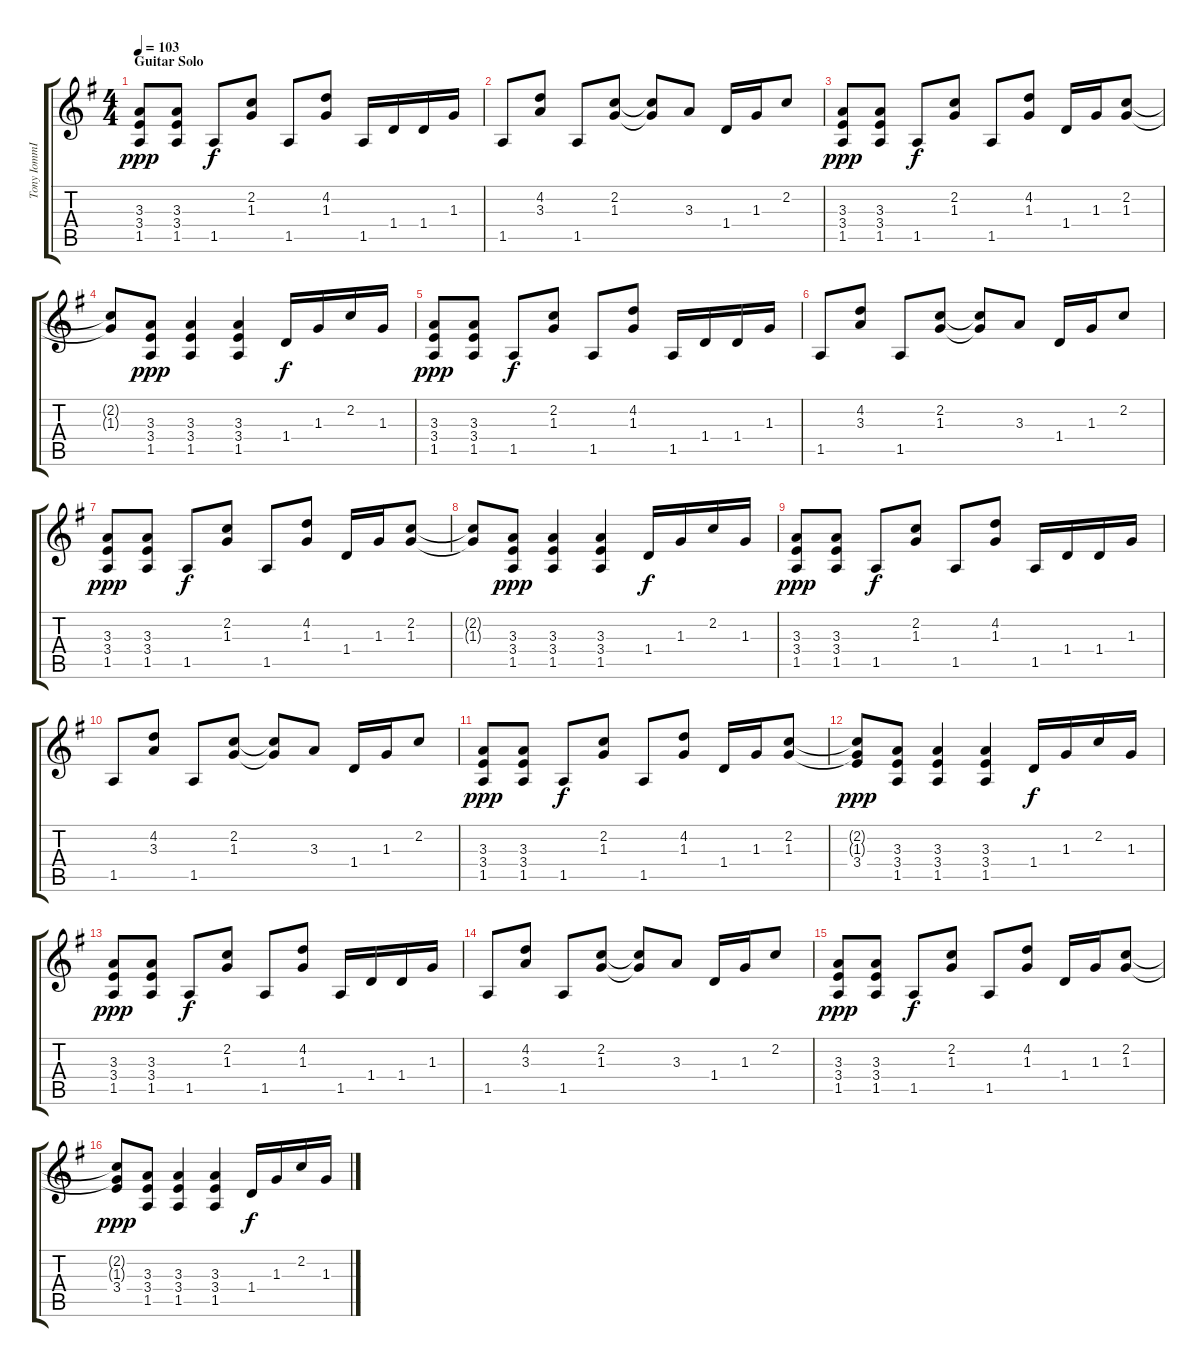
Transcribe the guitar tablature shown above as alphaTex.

\track ("Tony IommI Rhythm" "Tony IommI") {instrument distortionguitar}
\staff {score tabs}
\tuning (Eb4 Bb3 Gb3 Db3 Ab2 Eb2) {hide}
\ts (4 4)
\section ("" "Guitar Solo")
\tempo 103
\clef g2
\ks g
(3.3 3.4 1.5).8{dy ppp} (3.3 3.4 1.5).8 1.5.8{dy f} (2.2 1.3).8 1.5.8 (4.2 1.3).8 1.5.16 1.4.16 1.4.16 1.3.16 |
1.5.8 (4.2 3.3).8 1.5.8 (2.2 1.3).8 (2.2{t} 1.3{t}).8 3.3.8 1.4.16 1.3.16 2.2.8 |
(3.3 3.4 1.5).8{dy ppp} (3.3 3.4 1.5).8 1.5.8{dy f} (2.2 1.3).8 1.5.8 (4.2 1.3).8 1.4.16 1.3.16 (2.2 1.3).8 |
(2.2{t} 1.3{t}).8 (3.3 3.4 1.5).8{dy ppp} (3.3 3.4 1.5).4 (3.3 3.4 1.5).4 1.4.16{dy f} 1.3.16 2.2.16 1.3.16 |
(3.3 3.4 1.5).8{dy ppp} (3.3 3.4 1.5).8 1.5.8{dy f} (2.2 1.3).8 1.5.8 (4.2 1.3).8 1.5.16 1.4.16 1.4.16 1.3.16 |
1.5.8 (4.2 3.3).8 1.5.8 (2.2 1.3).8 (2.2{t} 1.3{t}).8 3.3.8 1.4.16 1.3.16 2.2.8 |
(3.3 3.4 1.5).8{dy ppp} (3.3 3.4 1.5).8 1.5.8{dy f} (2.2 1.3).8 1.5.8 (4.2 1.3).8 1.4.16 1.3.16 (2.2 1.3).8 |
(2.2{t} 1.3{t}).8 (3.3 3.4 1.5).8{dy ppp} (3.3 3.4 1.5).4 (3.3 3.4 1.5).4 1.4.16{dy f} 1.3.16 2.2.16 1.3.16 |
(3.3 3.4 1.5).8{dy ppp} (3.3 3.4 1.5).8 1.5.8{dy f} (2.2 1.3).8 1.5.8 (4.2 1.3).8 1.5.16 1.4.16 1.4.16 1.3.16 |
1.5.8 (4.2 3.3).8 1.5.8 (2.2 1.3).8 (2.2{t} 1.3{t}).8 3.3.8 1.4.16 1.3.16 2.2.8 |
(3.3 3.4 1.5).8{dy ppp} (3.3 3.4 1.5).8 1.5.8{dy f} (2.2 1.3).8 1.5.8 (4.2 1.3).8 1.4.16 1.3.16 (2.2 1.3).8 |
(2.2{t} 1.3{t} 3.4).8{dy ppp} (3.3 3.4 1.5).8 (3.3 3.4 1.5).4 (3.3 3.4 1.5).4 1.4.16{dy f} 1.3.16 2.2.16 1.3.16 |
(3.3 3.4 1.5).8{dy ppp} (3.3 3.4 1.5).8 1.5.8{dy f} (2.2 1.3).8 1.5.8 (4.2 1.3).8 1.5.16 1.4.16 1.4.16 1.3.16 |
1.5.8 (4.2 3.3).8 1.5.8 (2.2 1.3).8 (2.2{t} 1.3{t}).8 3.3.8 1.4.16 1.3.16 2.2.8 |
(3.3 3.4 1.5).8{dy ppp} (3.3 3.4 1.5).8 1.5.8{dy f} (2.2 1.3).8 1.5.8 (4.2 1.3).8 1.4.16 1.3.16 (2.2 1.3).8 |
(2.2{t} 1.3{t} 3.4).8{dy ppp} (3.3 3.4 1.5).8 (3.3 3.4 1.5).4 (3.3 3.4 1.5).4 1.4.16{dy f} 1.3.16 2.2.16 1.3.16
